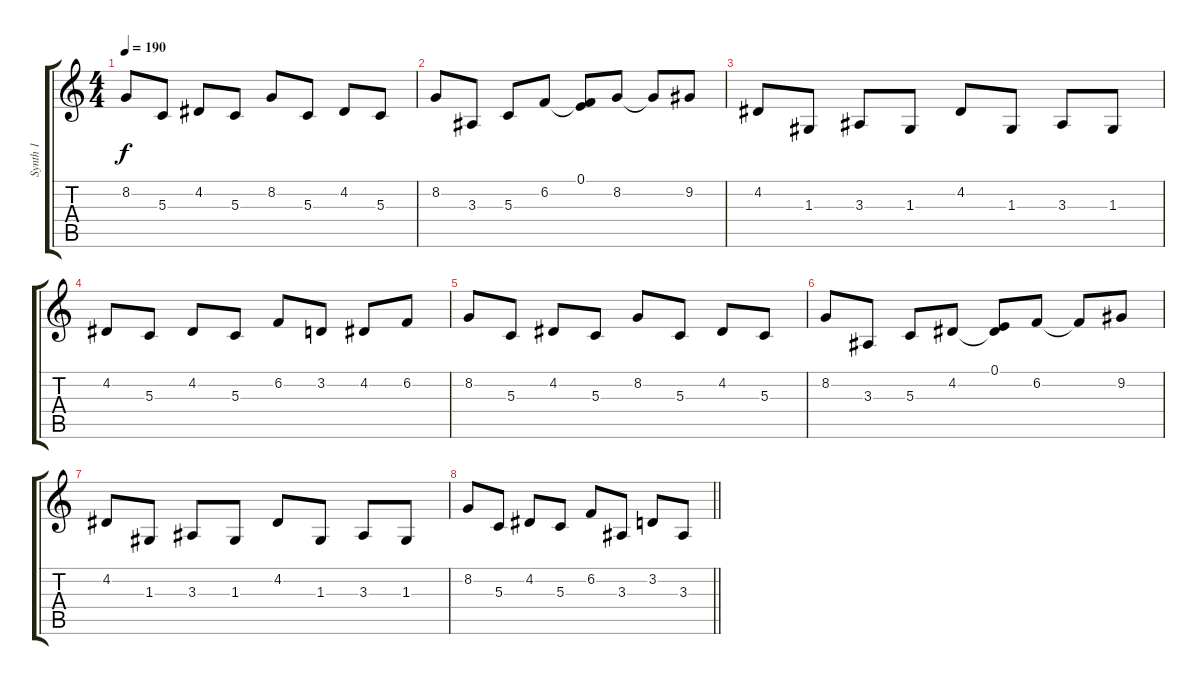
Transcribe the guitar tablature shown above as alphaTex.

\track ("Synth 1" "Synth 1") {instrument tremolostrings}
\staff {score tabs}
\tuning (E4 B3 G3 D3 A2 E2) {hide}
\ts (4 4)
\tempo 190
\clef g2
\ks c
8.2.8{dy f} 5.3.8 4.2.8 5.3.8 8.2.8 5.3.8 4.2.8 5.3.8 |
8.2.8 3.3.8 5.3.8 6.2.8 (0.1 6.2{t}).8 8.2.8 8.2{t}.8 9.2.8 |
4.2.8 1.3.8 3.3.8 1.3.8 4.2.8 1.3.8 3.3.8 1.3.8 |
4.2.8 5.3.8 4.2.8 5.3.8 6.2.8 3.2.8 4.2.8 6.2.8 |
8.2.8 5.3.8 4.2.8 5.3.8 8.2.8 5.3.8 4.2.8 5.3.8 |
8.2.8 3.3.8 5.3.8 4.2.8 (0.1 4.2{t}).8 6.2.8 6.2{t}.8 9.2.8 |
4.2.8 1.3.8 3.3.8 1.3.8 4.2.8 1.3.8 3.3.8 1.3.8 |
\barLineRight lightlight
8.2.8 5.3.8 4.2.8 5.3.8 6.2.8 3.3.8 3.2.8 3.3.8
